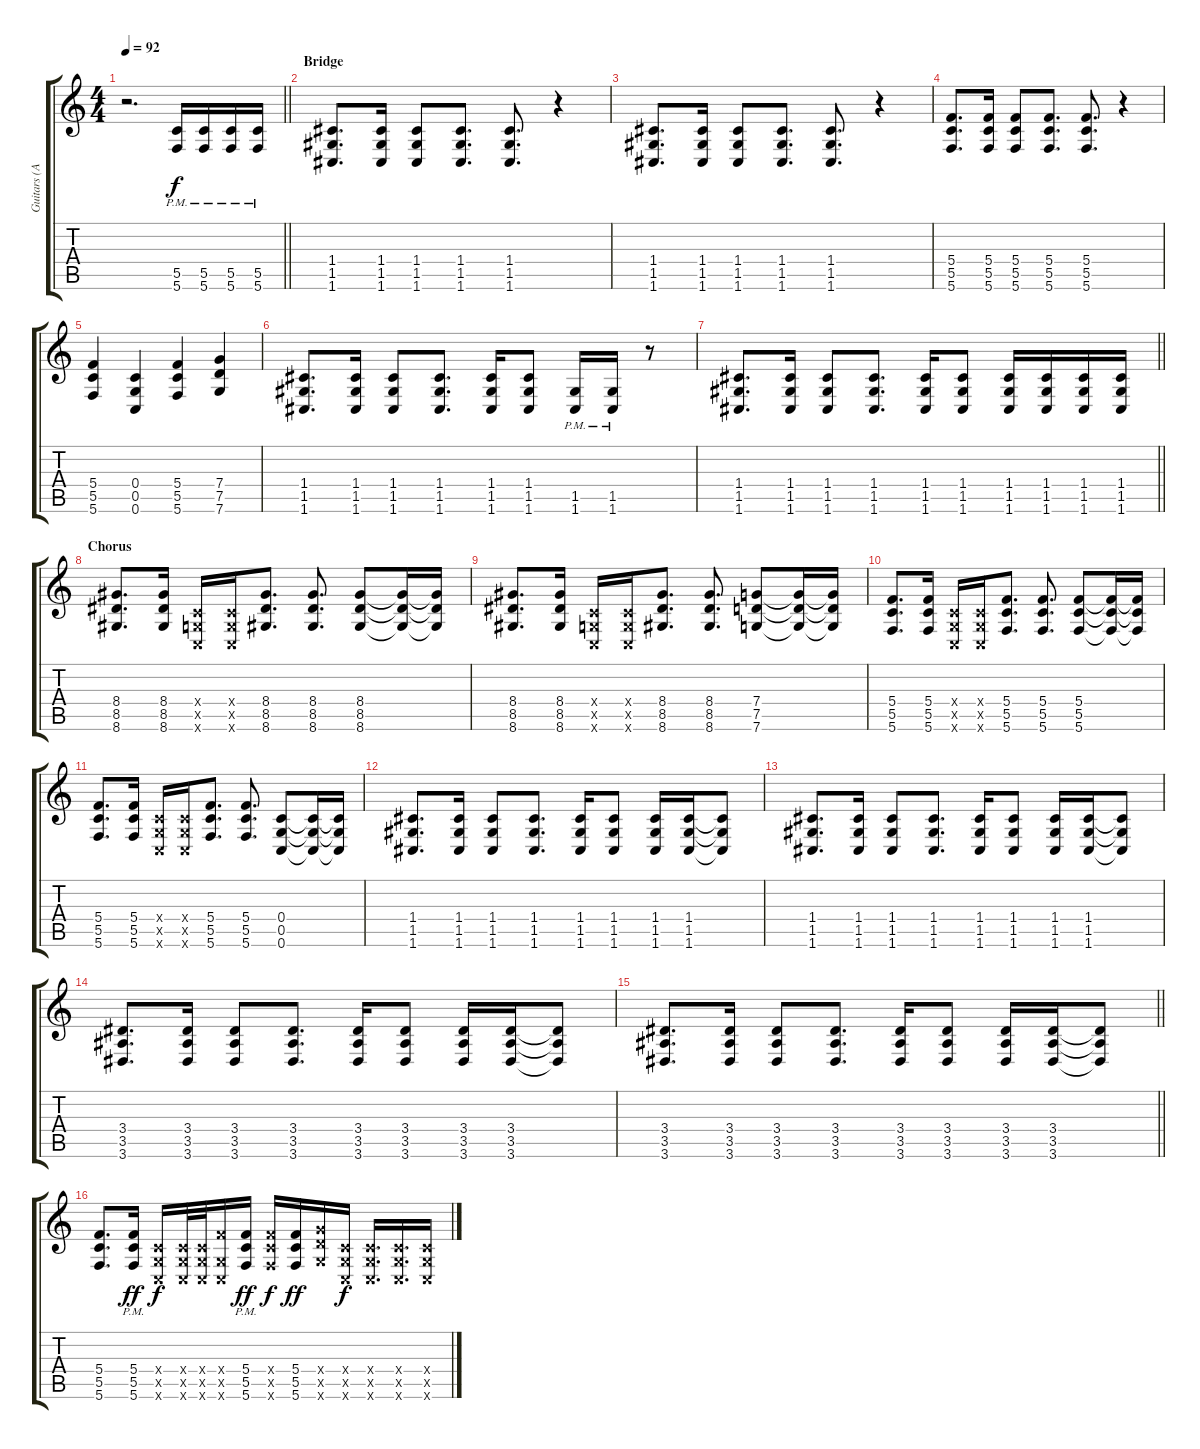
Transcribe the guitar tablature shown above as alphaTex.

\track ("Guitars (Add.)" "Guitars (A") {instrument distortionguitar}
\staff {score tabs}
\tuning (D4 A3 F3 C3 G2 C2) {hide}
\ts (4 4)
\tempo 92
\clef g2
\barLineRight lightlight
\ks c
r.2{d dy f} (5.5{pm} 5.6{pm}).16 (5.5{pm} 5.6{pm}).16 (5.5{pm} 5.6{pm}).16 (5.5 5.6{pm}).16 |
\section ("" "Bridge")
(1.4 1.5 1.6).8{d volume 12 instrument overdrivenguitar} (1.4 1.5 1.6).16 (1.4 1.5 1.6).8 (1.4 1.5 1.6).8{d} (1.4 1.5 1.6).8{d} r.4 |
(1.4 1.5 1.6).8{d} (1.4 1.5 1.6).16 (1.4 1.5 1.6).8 (1.4 1.5 1.6).8{d} (1.4 1.5 1.6).8{d} r.4 |
(5.4 5.5 5.6).8{d} (5.4 5.5 5.6).16 (5.4 5.5 5.6).8 (5.4 5.5 5.6).8{d} (5.4 5.5 5.6).8{d} r.4 |
(5.4 5.5 5.6).4 (0.4 0.5 0.6).4 (5.4 5.5 5.6).4 (7.4 7.5 7.6).4 |
(1.4 1.5 1.6).8{d instrument overdrivenguitar} (1.4 1.5 1.6).16 (1.4 1.5 1.6).8 (1.4 1.5 1.6).8{d} (1.4 1.5 1.6).16 (1.4 1.5 1.6).8 (1.5{pm} 1.6{pm}).16 (1.5{pm} 1.6{pm}).16 r.8 |
\barLineRight lightlight
(1.4 1.5 1.6).8{d} (1.4 1.5 1.6).16 (1.4 1.5 1.6).8 (1.4 1.5 1.6).8{d} (1.4 1.5 1.6).16 (1.4 1.5 1.6).8 (1.4 1.5 1.6).16 (1.4 1.5 1.6).16 (1.4 1.5 1.6).16 (1.4 1.5 1.6).16 |
\section ("" "Chorus")
(8.4 8.5 8.6).8{d} (8.4 8.5 8.6).16 (0.4{x} 0.5{x} 0.6{x}).16 (0.4{x} 0.5{x} 0.6{x}).16 (8.4 8.5 8.6).8{d} (8.4 8.5 8.6).8{d} (8.4 8.5 8.6).8 (8.4{t} 8.5{t} 8.6{t}).16 (8.4{t} 8.5{t} 8.6{t}).16 |
(8.4 8.5 8.6).8{d} (8.4 8.5 8.6).16 (0.4{x} 0.5{x} 0.6{x}).16 (0.4{x} 0.5{x} 0.6{x}).16 (8.4 8.5 8.6).8{d} (8.4 8.5 8.6).8{d} (7.4 7.5 7.6).8 (7.4{t} 7.5{t} 7.6{t}).16 (7.4{t} 7.5{t} 7.6{t}).16 |
(5.4 5.5 5.6).8{d} (5.4 5.5 5.6).16 (0.4{x} 0.5{x} 0.6{x}).16 (0.4{x} 0.5{x} 0.6{x}).16 (5.4 5.5 5.6).8{d} (5.4 5.5 5.6).8{d} (5.4 5.5 5.6).8 (5.4{t} 5.5{t} 5.6{t}).16 (5.4{t} 5.5{t} 5.6{t}).16 |
(5.4 5.5 5.6).8{d} (5.4 5.5 5.6).16 (0.4{x} 0.5{x} 0.6{x}).16 (0.4{x} 0.5{x} 0.6{x}).16 (5.4 5.5 5.6).8{d} (5.4 5.5 5.6).8{d} (0.4 0.5 0.6).8 (0.4{t} 0.5{t} 0.6{t}).16 (0.4{t} 0.5{t} 0.6{t}).16 |
(1.4 1.5 1.6).8{d} (1.4 1.5 1.6).16 (1.4 1.5 1.6).8 (1.4 1.5 1.6).8{d} (1.4 1.5 1.6).16 (1.4 1.5 1.6).8 (1.4 1.5 1.6).16 (1.4 1.5 1.6).16 (1.4{t} 1.5{t} 1.6{t}).8 |
(1.4 1.5 1.6).8{d} (1.4 1.5 1.6).16 (1.4 1.5 1.6).8 (1.4 1.5 1.6).8{d} (1.4 1.5 1.6).16 (1.4 1.5 1.6).8 (1.4 1.5 1.6).16 (1.4 1.5 1.6).16 (1.4{t} 1.5{t} 1.6{t}).8 |
(3.4 3.5 3.6).8{d} (3.4 3.5 3.6).16 (3.4 3.5 3.6).8 (3.4 3.5 3.6).8{d} (3.4 3.5 3.6).16 (3.4 3.5 3.6).8 (3.4 3.5 3.6).16 (3.4 3.5 3.6).16 (3.4{t} 3.5{t} 3.6{t}).8 |
\barLineRight lightlight
(3.4 3.5 3.6).8{d} (3.4 3.5 3.6).16 (3.4 3.5 3.6).8 (3.4 3.5 3.6).8{d} (3.4 3.5 3.6).16 (3.4 3.5 3.6).8 (3.4 3.5 3.6).16 (3.4 3.5 3.6).16 (3.4{t} 3.5{t} 3.6{t}).8 |
\section ("" " ")
(5.4 5.5 5.6).8{d instrument overdrivenguitar} (5.4{pm} 5.5{pm} 5.6{pm}).16{dy ff} (0.4{x} 0.5{x} 0.6{x}).16{dy f} (0.4{x} 0.5{x} 0.6{x}).32 (0.4{x} 0.5{x} 0.6{x}).32 (5.4{x} 0.5{x} 0.6{x}).16 (5.4{pm} 5.5{pm} 5.6{pm}).16{dy ff} (5.4{x} 5.5{x} 5.6{x}).16{dy f} (5.4 5.5 5.6).16{dy ff} (7.4{x} 7.5{x} 7.6{x}).16 (0.4{x} 0.5{x} 0.6{x}).16{dy f} (0.4{x} 0.5{x} 0.6{x}).16{d} (0.4{x} 0.5{x} 0.6{x}).16{d} (0.4{x} 0.5{x} 0.6{x}).16
